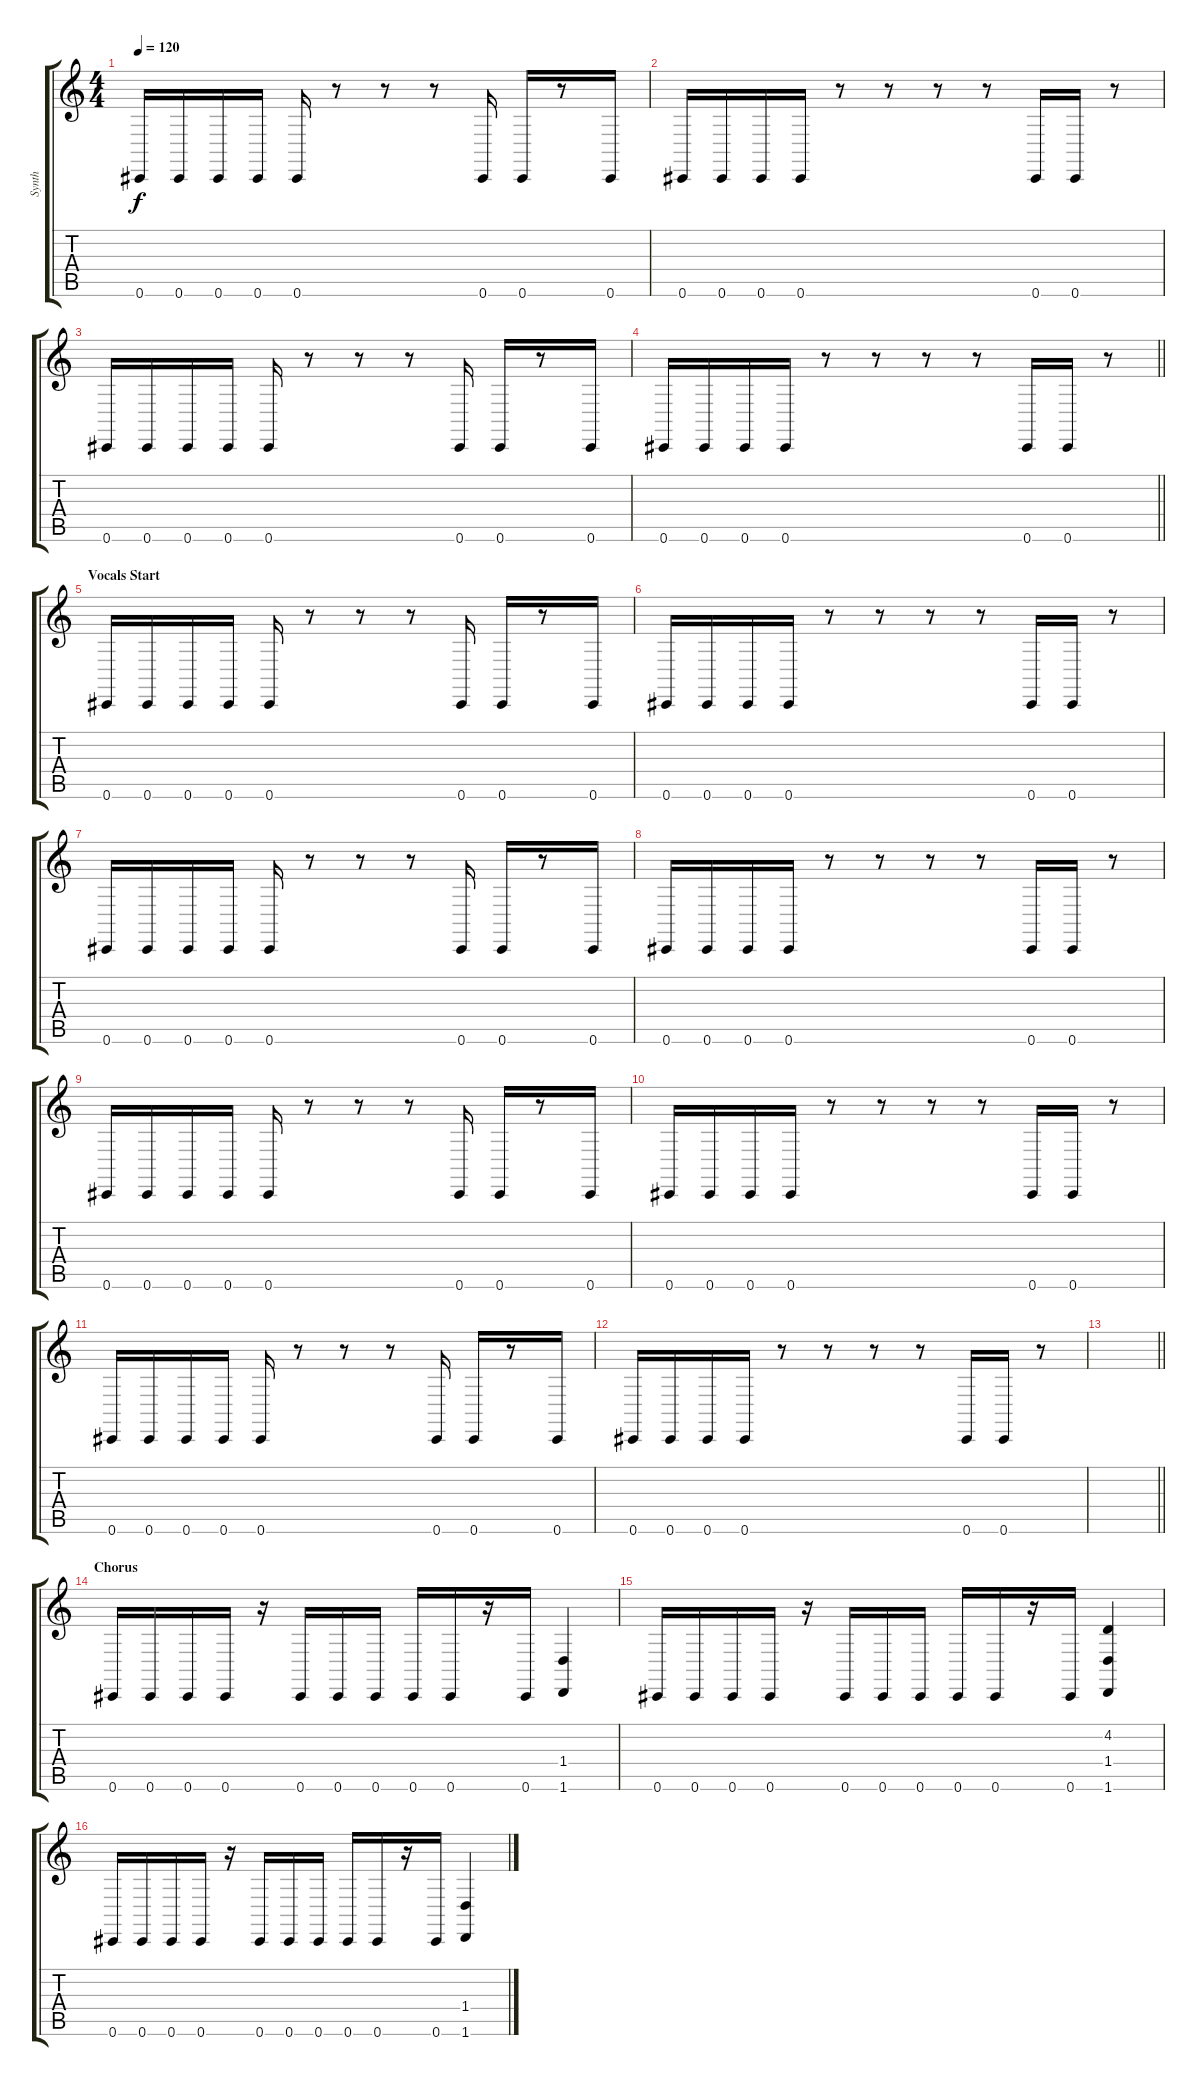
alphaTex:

\track ("Synth" "Synth") {instrument lead2sawtooth}
\staff {score tabs}
\tuning (Eb4 Bb3 Gb3 Db3 Ab2 Db2) {hide}
\ts (4 4)
\tempo 120
\clef g2
\ks c
0.6.16{dy f} 0.6.16 0.6.16 0.6.16 0.6.16 r.8 r.8 r.8 0.6.16 0.6.16 r.8 0.6.16 |
0.6.16 0.6.16 0.6.16 0.6.16 r.8 r.8 r.8 r.8 0.6.16 0.6.16 r.8 |
0.6.16 0.6.16 0.6.16 0.6.16 0.6.16 r.8 r.8 r.8 0.6.16 0.6.16 r.8 0.6.16 |
\barLineRight lightlight
0.6.16 0.6.16 0.6.16 0.6.16 r.8 r.8 r.8 r.8 0.6.16 0.6.16 r.8 |
\section ("" "Vocals Start")
0.6.16 0.6.16 0.6.16 0.6.16 0.6.16 r.8 r.8 r.8 0.6.16 0.6.16 r.8 0.6.16 |
0.6.16 0.6.16 0.6.16 0.6.16 r.8 r.8 r.8 r.8 0.6.16 0.6.16 r.8 |
0.6.16 0.6.16 0.6.16 0.6.16 0.6.16 r.8 r.8 r.8 0.6.16 0.6.16 r.8 0.6.16 |
0.6.16 0.6.16 0.6.16 0.6.16 r.8 r.8 r.8 r.8 0.6.16 0.6.16 r.8 |
0.6.16 0.6.16 0.6.16 0.6.16 0.6.16 r.8 r.8 r.8 0.6.16 0.6.16 r.8 0.6.16 |
0.6.16 0.6.16 0.6.16 0.6.16 r.8 r.8 r.8 r.8 0.6.16 0.6.16 r.8 |
0.6.16 0.6.16 0.6.16 0.6.16 0.6.16 r.8 r.8 r.8 0.6.16 0.6.16 r.8 0.6.16 |
0.6.16 0.6.16 0.6.16 0.6.16 r.8 r.8 r.8 r.8 0.6.16 0.6.16 r.8 |
\barLineRight lightlight
|
\section ("" "Chorus")
0.6.16 0.6.16 0.6.16 0.6.16 r.16 0.6.16 0.6.16 0.6.16 0.6.16 0.6.16 r.16 0.6.16 (1.4 1.6).4 |
0.6.16 0.6.16 0.6.16 0.6.16 r.16 0.6.16 0.6.16 0.6.16 0.6.16 0.6.16 r.16 0.6.16 (4.2 1.4 1.6).4 |
0.6.16 0.6.16 0.6.16 0.6.16 r.16 0.6.16 0.6.16 0.6.16 0.6.16 0.6.16 r.16 0.6.16 (1.4 1.6).4
